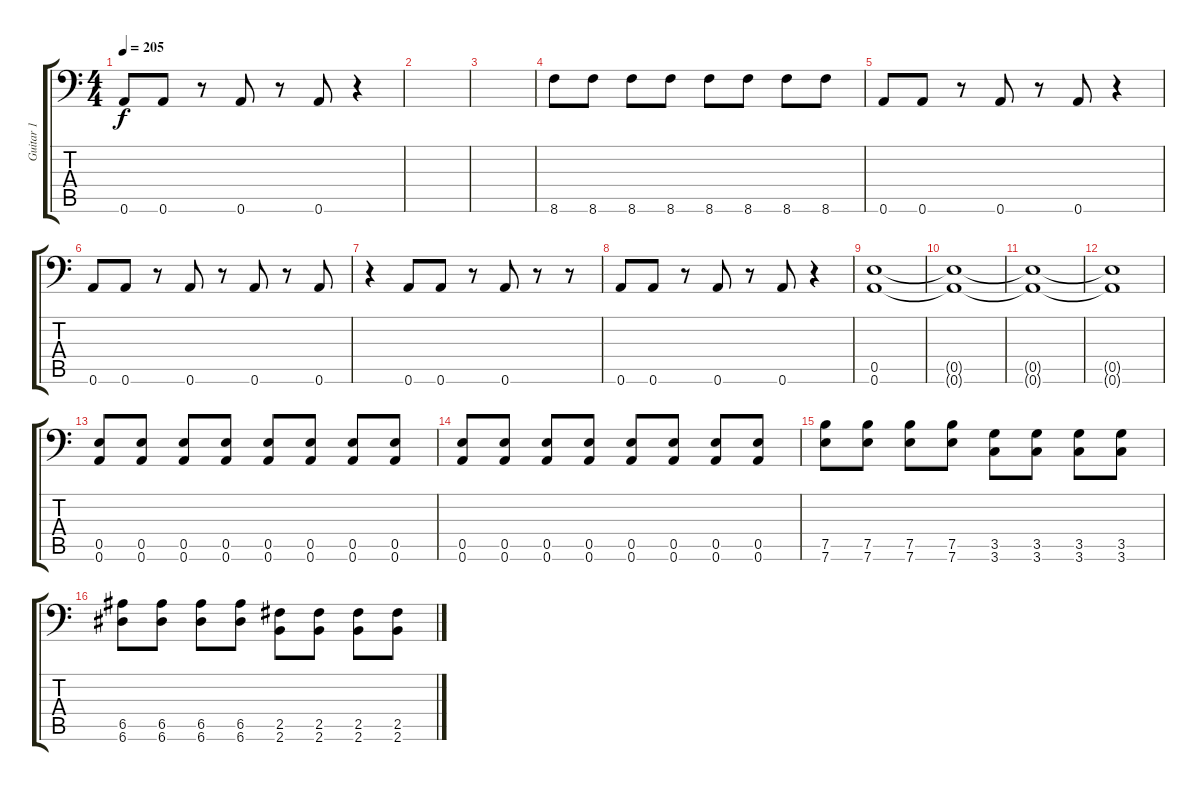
\track ("Guitar 1" "Guitar 1") {instrument distortionguitar}
\staff {score tabs}
\tuning (B3 Gb3 D3 A2 E2 A1) {hide}
\ts (4 4)
\tempo 205
\clef f4
\ks c
0.6.8{dy f} 0.6.8 r.8 0.6.8 r.8 0.6.8 r.4 |
|
|
8.6.8 8.6.8 8.6.8 8.6.8 8.6.8 8.6.8 8.6.8 8.6.8 |
0.6.8 0.6.8 r.8 0.6.8 r.8 0.6.8 r.4 |
0.6.8 0.6.8 r.8 0.6.8 r.8 0.6.8 r.8 0.6.8 |
r.4 0.6.8 0.6.8 r.8 0.6.8 r.8 r.8 |
0.6.8 0.6.8 r.8 0.6.8 r.8 0.6.8 r.4 |
(0.5 0.6).1 |
(0.5{t} 0.6{t}).1 |
(0.5{t} 0.6{t}).1 |
(0.5{t} 0.6{t}).1 |
(0.5 0.6).8 (0.5 0.6).8 (0.5 0.6).8 (0.5 0.6).8 (0.5 0.6).8 (0.5 0.6).8 (0.5 0.6).8 (0.5 0.6).8 |
(0.5 0.6).8 (0.5 0.6).8 (0.5 0.6).8 (0.5 0.6).8 (0.5 0.6).8 (0.5 0.6).8 (0.5 0.6).8 (0.5 0.6).8 |
(7.5 7.6).8 (7.5 7.6).8 (7.5 7.6).8 (7.5 7.6).8 (3.5 3.6).8 (3.5 3.6).8 (3.5 3.6).8 (3.5 3.6).8 |
(6.5 6.6).8 (6.5 6.6).8 (6.5 6.6).8 (6.5 6.6).8 (2.5 2.6).8 (2.5 2.6).8 (2.5 2.6).8 (2.5 2.6).8
